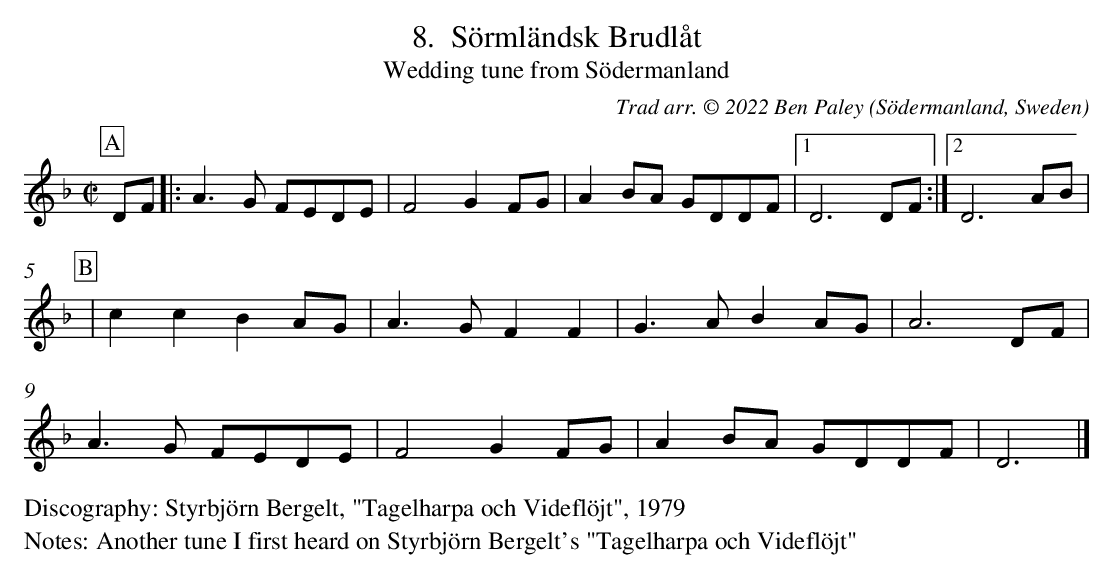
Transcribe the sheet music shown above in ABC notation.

X:1
T:Sörmländsk Brudlåt
T:Wedding tune from Södermanland
L:1/8
M:C|
C:Trad arr. © 2022 Ben Paley
O:Södermanland, Sweden
K:Dm
P:A
DF |: A3G FEDE | F4 G2FG | A2BA GDDF |[1 D6 DF :|[2 D6 AB |
P:B
| c2c2 B2AG | A3G F2F2 | G3A B2AG | A6 DF |
A3G FEDE | F4 G2FG | A2BA GDDF | D6 |]
